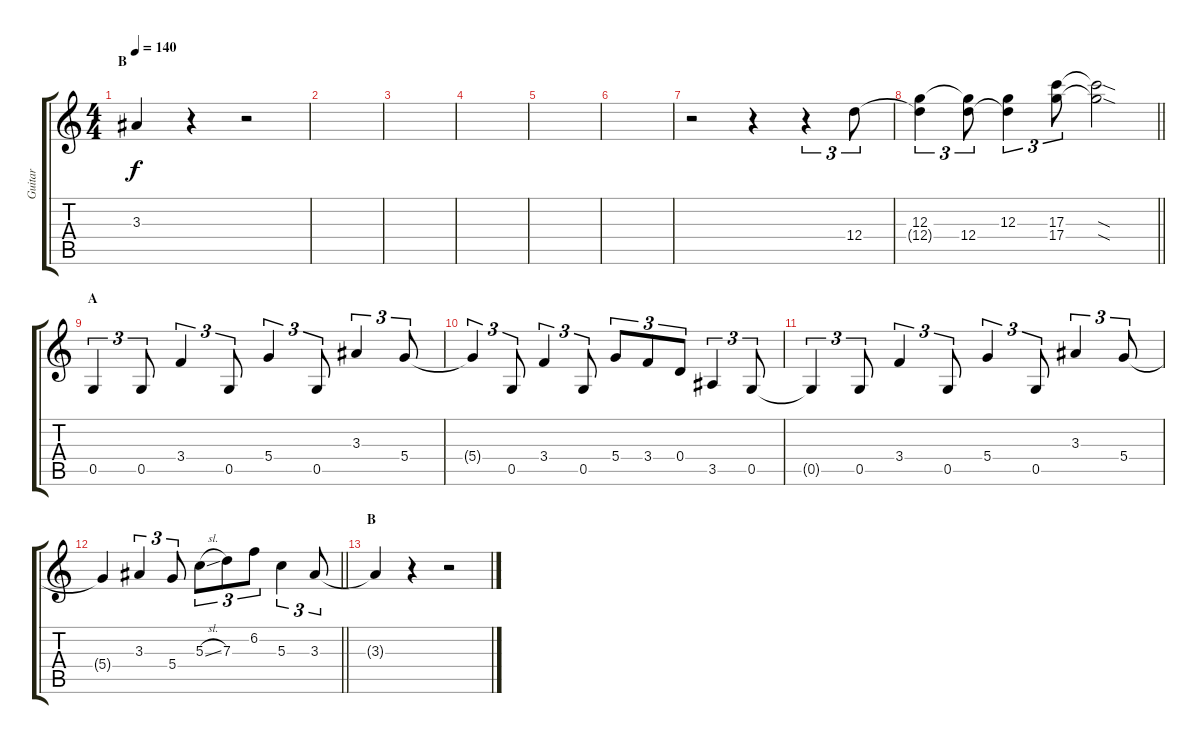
\track ("Guitar" "Guitar") {instrument distortionguitar}
\staff {score tabs}
\tuning (E4 B3 G3 D3 G2 D2) {hide}
\ts (4 4)
\section ("" "B")
\tempo 140
\clef g2
\ks c
3.3{t}.4{dy f} r.4 r.2 |
|
|
|
|
|
r.2 r.4 r.4{tu (3 2)} 12.4.8{tu (3 2)} |
\barLineRight lightlight
(12.3 12.4{t}).4{tu (3 2)} (12.3{t} 12.4).8{tu (3 2)} (12.3 12.4{t}).4{tu (3 2)} (17.3 17.4).8{tu (3 2)} (17.3{sod t} 17.4{sod t}).2 |
\section ("" "A")
0.5.4{tu (3 2)} 0.5.8{tu (3 2)} 3.4.4{tu (3 2)} 0.5.8{tu (3 2)} 5.4.4{tu (3 2)} 0.5.8{tu (3 2)} 3.3.4{tu (3 2)} 5.4.8{tu (3 2)} |
5.4{t}.4{tu (3 2)} 0.5.8{tu (3 2)} 3.4.4{tu (3 2)} 0.5.8{tu (3 2)} 5.4.8{tu (3 2)} 3.4.8{tu (3 2)} 0.4.8{tu (3 2)} 3.5.4{tu (3 2)} 0.5.8{tu (3 2)} |
0.5{t}.4{tu (3 2)} 0.5.8{tu (3 2)} 3.4.4{tu (3 2)} 0.5.8{tu (3 2)} 5.4.4{tu (3 2)} 0.5.8{tu (3 2)} 3.3.4{tu (3 2)} 5.4.8{tu (3 2)} |
\barLineRight lightlight
5.4{t}.4 3.3.4{tu (3 2)} 5.4.8{tu (3 2)} 5.3{sl}.8{tu (3 2)} 7.3.8{tu (3 2)} 6.2.8{tu (3 2)} 5.3.4{tu (3 2)} 3.3.8{tu (3 2)} |
\section ("" "B")
3.3{t}.4 r.4 r.2
